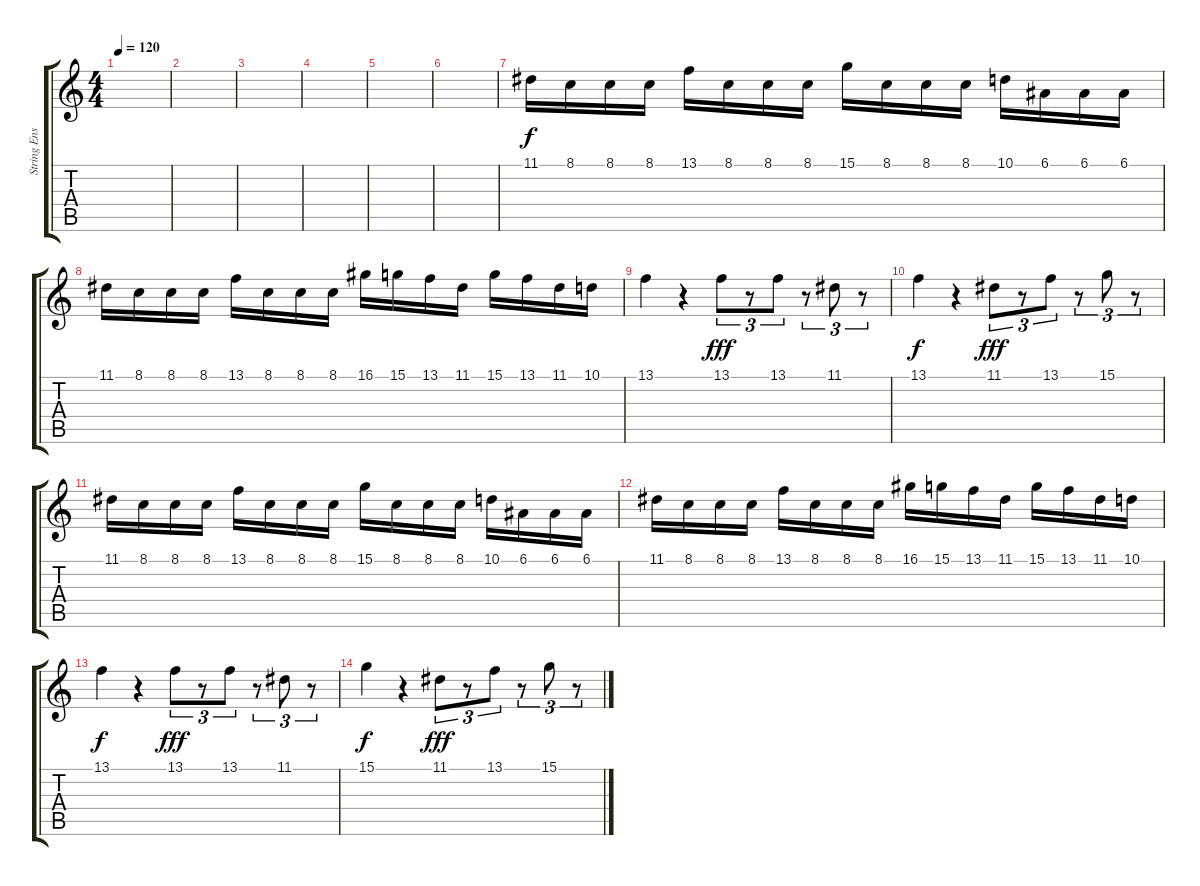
\track ("String Ensemble" "String Ens") {instrument stringensemble1}
\staff {score tabs}
\tuning (E4 B3 G3 D3 A2 D2) {hide}
\ts (4 4)
\tempo 120
\clef g2
\ks c
|
|
|
|
|
|
11.1.16 8.1.16 8.1.16 8.1.16 13.1.16 8.1.16 8.1.16 8.1.16 15.1.16 8.1.16 8.1.16 8.1.16 10.1.16 6.1.16 6.1.16 6.1.16 |
11.1.16 8.1.16 8.1.16 8.1.16 13.1.16 8.1.16 8.1.16 8.1.16 16.1.16 15.1.16 13.1.16 11.1.16 15.1.16 13.1.16 11.1.16 10.1.16 |
13.1.4{dy f} r.4 13.1.8{tu (3 2) dy fff} r.8{tu (3 2)} 13.1.8{tu (3 2)} r.8{tu (3 2)} 11.1.8{tu (3 2)} r.8{tu (3 2)} |
13.1.4{dy f} r.4 11.1.8{tu (3 2) dy fff} r.8{tu (3 2)} 13.1.8{tu (3 2)} r.8{tu (3 2)} 15.1.8{tu (3 2)} r.8{tu (3 2)} |
11.1.16 8.1.16 8.1.16 8.1.16 13.1.16 8.1.16 8.1.16 8.1.16 15.1.16 8.1.16 8.1.16 8.1.16 10.1.16 6.1.16 6.1.16 6.1.16 |
11.1.16 8.1.16 8.1.16 8.1.16 13.1.16 8.1.16 8.1.16 8.1.16 16.1.16 15.1.16 13.1.16 11.1.16 15.1.16 13.1.16 11.1.16 10.1.16 |
13.1.4{dy f} r.4 13.1.8{tu (3 2) dy fff} r.8{tu (3 2)} 13.1.8{tu (3 2)} r.8{tu (3 2)} 11.1.8{tu (3 2)} r.8{tu (3 2)} |
15.1.4{dy f} r.4 11.1.8{tu (3 2) dy fff} r.8{tu (3 2)} 13.1.8{tu (3 2)} r.8{tu (3 2)} 15.1.8{tu (3 2)} r.8{tu (3 2)}
